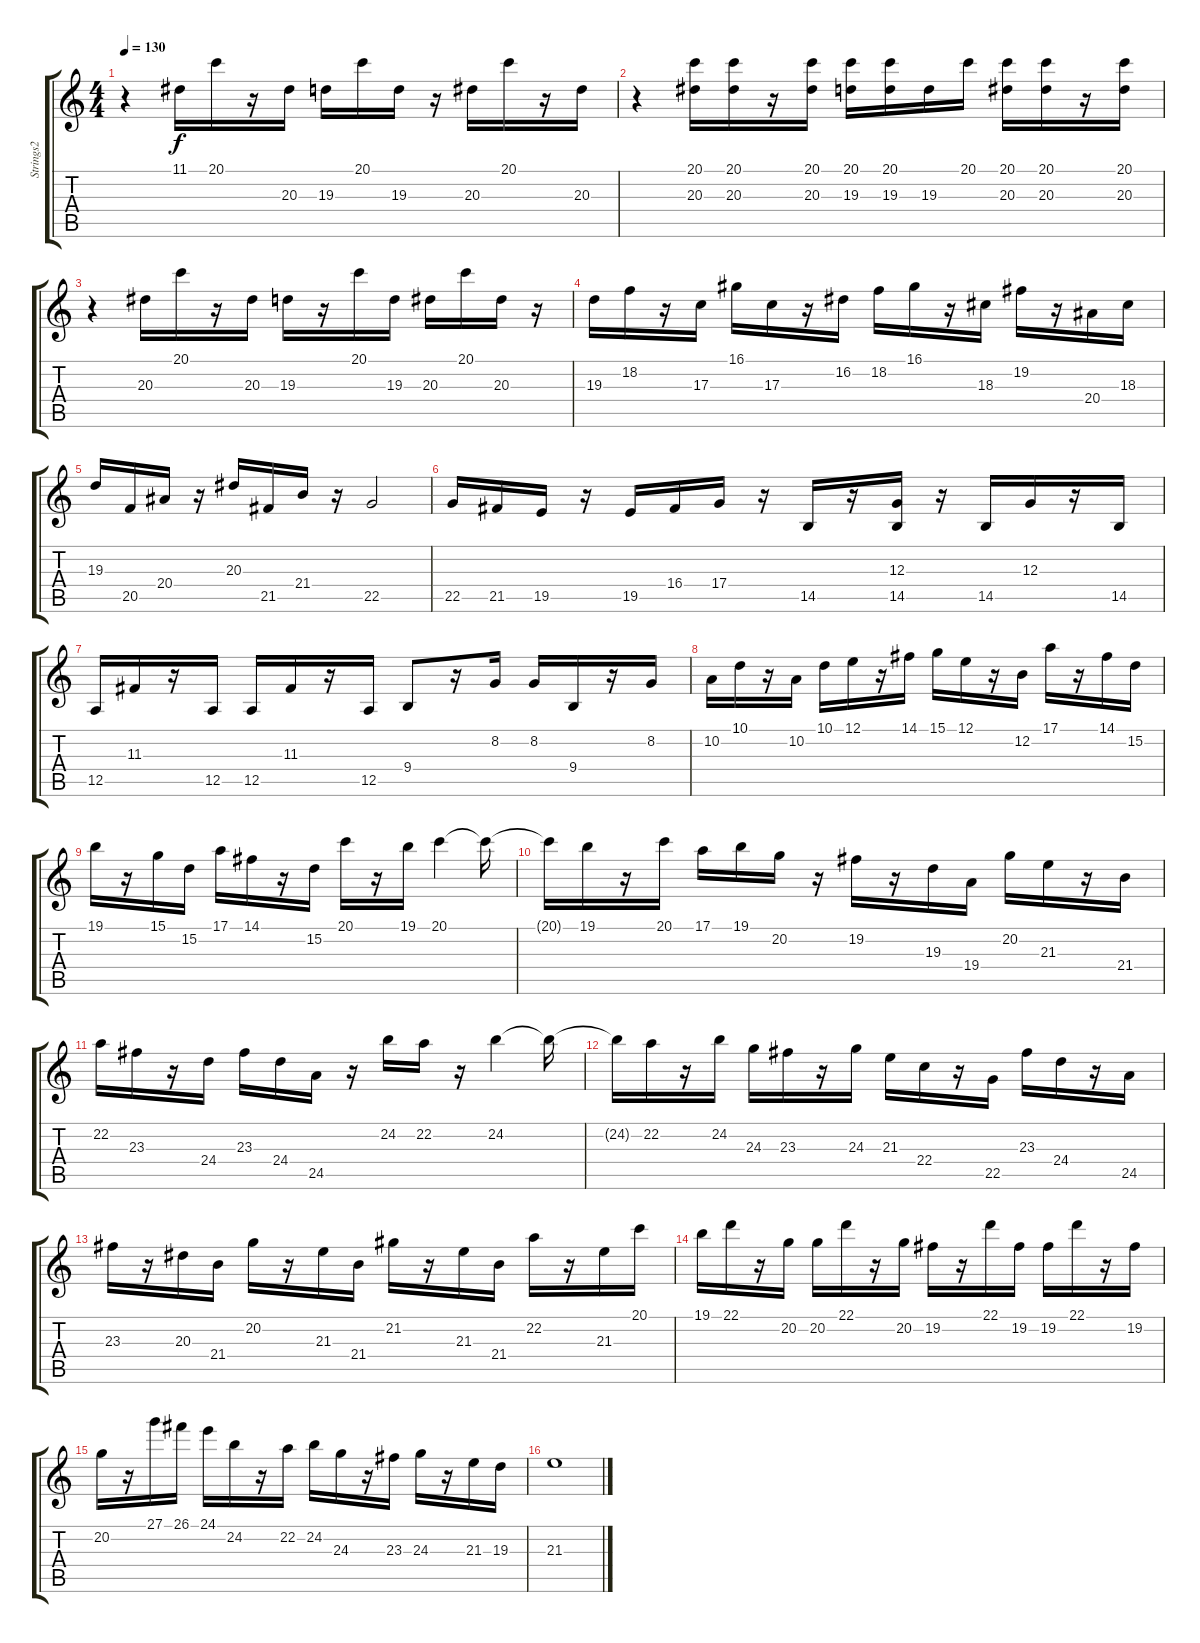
\track ("Strings2" "Strings2") {instrument stringensemble1}
\staff {score tabs}
\tuning (E4 B3 G3 D3 A2 E2) {hide}
\ts (4 4)
\tempo 130
\clef g2
\ks c
r.4{dy f} 11.1.16 20.1.16 r.16 20.3.16 19.3.16 20.1.16 19.3.16 r.16 20.3.16 20.1.16 r.16 20.3.16 |
r.4 (20.1 20.3).16 (20.1 20.3).16 r.16 (20.1 20.3).16 (20.1 19.3).16 (20.1 19.3).16 19.3.16 20.1.16 (20.1 20.3).16 (20.1 20.3).16 r.16 (20.1 20.3).16 |
r.4 20.3.16 20.1.16 r.16 20.3.16 19.3.16 r.16 20.1.16 19.3.16 20.3.16 20.1.16 20.3.16 r.16 |
19.3.16 18.2.16 r.16 17.3.16 16.1.16 17.3.16 r.16 16.2.16 18.2.16 16.1.16 r.16 18.3.16 19.2.16 r.16 20.4.16 18.3.16 |
19.3.16 20.5.16 20.4.16 r.16 20.3.16 21.5.16 21.4.16 r.16 22.5.2 |
22.5.16 21.5.16 19.5.16 r.16 19.5.16 16.4.16 17.4.16 r.16 14.5.16 r.16 (12.3 14.5).16 r.16 14.5.16 12.3.16 r.16 14.5.16 |
12.5.16 11.3.16 r.16 12.5.16 12.5.16 11.3.16 r.16 12.5.16 9.4.8 r.16 8.2.16 8.2.16 9.4.16 r.16 8.2.16 |
10.2.16 10.1.16 r.16 10.2.16 10.1.16 12.1.16 r.16 14.1.16 15.1.16 12.1.16 r.16 12.2.16 17.1.16 r.16 14.1.16 15.2.16 |
19.1.16 r.16 15.1.16 15.2.16 17.1.16 14.1.16 r.16 15.2.16 20.1.16 r.16 19.1.16 20.1.4 20.1{t}.16 |
20.1{t}.16 19.1.16 r.16 20.1.16 17.1.16 19.1.16 20.2.16 r.16 19.2.16 r.16 19.3.16 19.4.16 20.2.16 21.3.16 r.16 21.4.16 |
22.2.16 23.3.16 r.16 24.4.16 23.3.16 24.4.16 24.5.16 r.16 24.2.16 22.2.16 r.16 24.2.4 24.2{t}.16 |
24.2{t}.16 22.2.16 r.16 24.2.16 24.3.16 23.3.16 r.16 24.3.16 21.3.16 22.4.16 r.16 22.5.16 23.3.16 24.4.16 r.16 24.5.16 |
23.3.16 r.16 20.3.16 21.4.16 20.2.16 r.16 21.3.16 21.4.16 21.2.16 r.16 21.3.16 21.4.16 22.2.16 r.16 21.3.16 20.1.16 |
19.1.16 22.1.16 r.16 20.2.16 20.2.16 22.1.16 r.16 20.2.16 19.2.16 r.16 22.1.16 19.2.16 19.2.16 22.1.16 r.16 19.2.16 |
20.2.16 r.16 27.1.16 26.1.16 24.1.16 24.2.16 r.16 22.2.16 24.2.16 24.3.16 r.16 23.3.16 24.3.16 r.16 21.3.16 19.3.16 |
21.3.1
